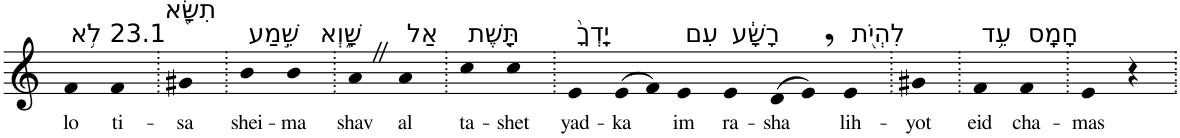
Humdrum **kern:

**kern	**text
*part1	*part1
*staff1	*staff1
*I"Piano	*
*I'Pno	*
*clefG2	*
*k[]	*
=1	=1
!LO:TX:a:t=23.1 לֹ֥א	!
!	!LO:LY:b
4f	lo
!LO:TX:a:t=תִשָּׂ֖א	!
!	!LO:LY:b
4f	ti-
=2.	=2.
!	!LO:LY:b
4g#X	-sa
=3.	=3.
!LO:TX:a:t=שֵׁ֣מַע	!
!	!LO:LY:b
4b	shei-
!	!LO:LY:b
4b	-ma
=4.	=4.
!LO:TX:a:t=שָׁ֑וְא	!
!	!LO:LY:b
4aZ	shav
!LO:TX:a:t=אַל	!
!	!LO:LY:b
4a	al
=5.	=5.
!LO:TX:a:t=תָּ֤שֶׁת	!
!	!LO:LY:b
4cc	ta-
!	!LO:LY:b
4cc	-shet
=6.	=6.
!LO:TX:a:t=יָֽדְךָ֙	!
!	!LO:LY:b
4e	yad-
!	!LO:LY:b
(>8e	-ka
8f)	.
!LO:TX:a:t=עִם	!
!	!LO:LY:b
4e	im
!LO:TX:a:t=רָשָׁ֔ע	!
!	!LO:LY:b
4e	ra-
!	!LO:LY:b
(>8d	-sha
8e,)	.
!LO:TX:a:t=לִהְיֹ֖ת	!
!	!LO:LY:b
4e	lih-
=7.	=7.
!	!LO:LY:b
4g#X	-yot
=8.	=8.
!LO:TX:a:t=עֵ֥ד	!
!	!LO:LY:b
4f	eid
!LO:TX:a:t=חָמָֽס	!
!	!LO:LY:b
4f	cha-
=9.	=9.
!	!LO:LY:b
4e	-mas
4r	.
=.	=.
*-	*-
